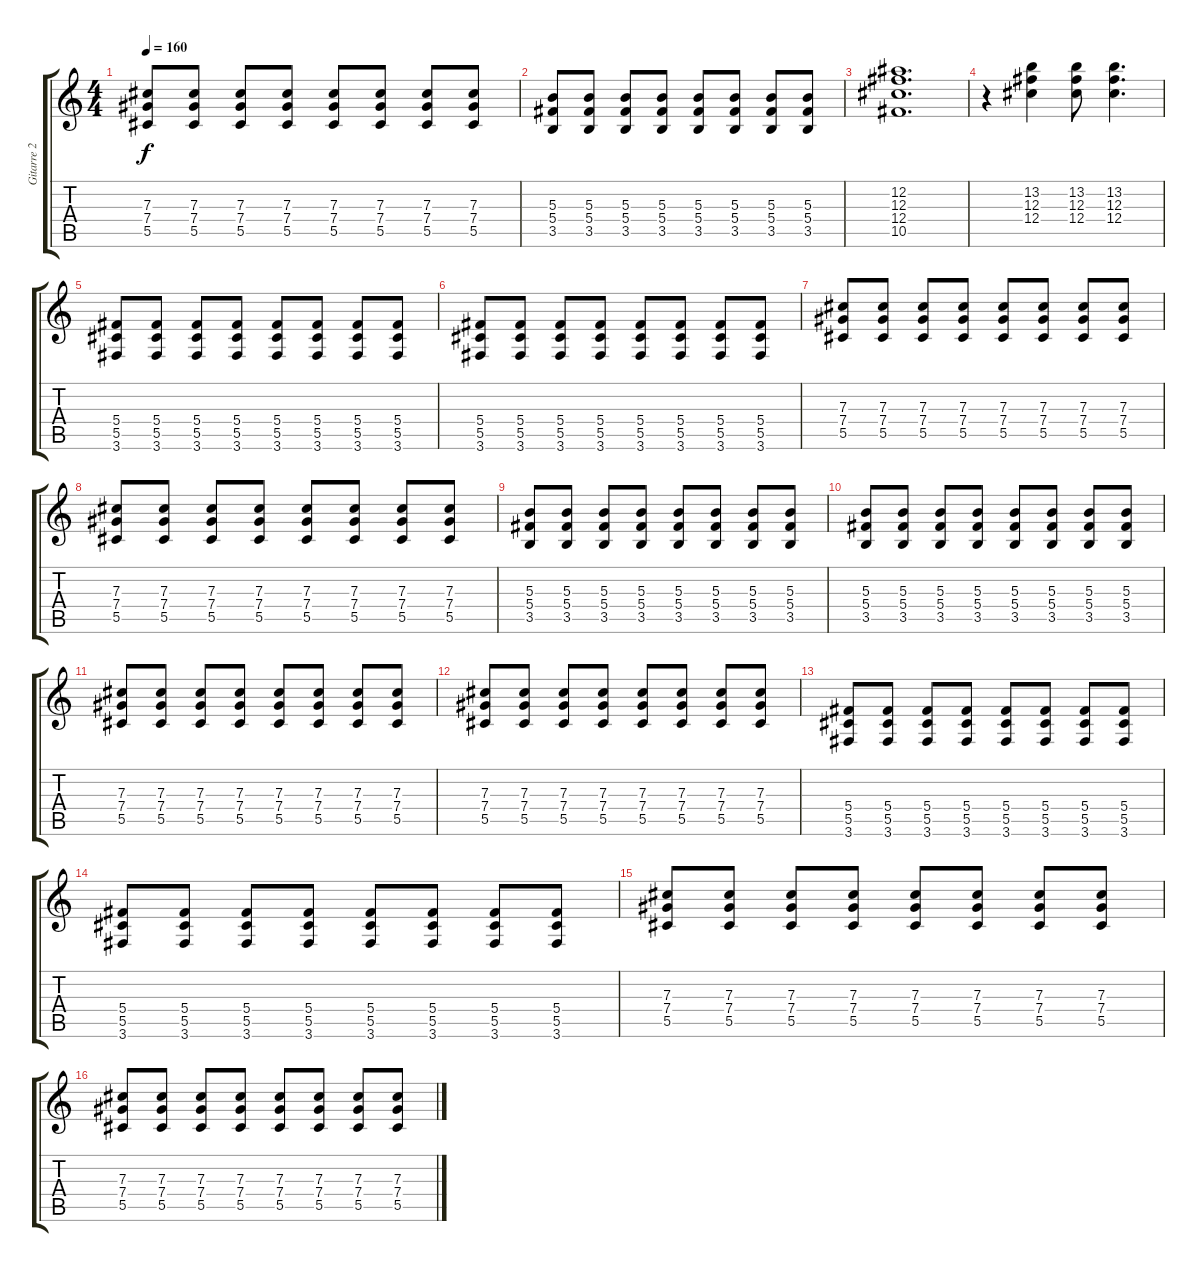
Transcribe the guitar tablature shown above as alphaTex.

\track ("Gitarre 2" "Gitarre 2") {instrument distortionguitar}
\staff {score tabs}
\tuning (Eb4 Bb3 Gb3 Db3 Ab2 Eb2) {hide}
\ts (4 4)
\tempo 160
\clef g2
\ks c
(7.3 7.4 5.5).8{dy f} (7.3 7.4 5.5).8 (7.3 7.4 5.5).8 (7.3 7.4 5.5).8 (7.3 7.4 5.5).8 (7.3 7.4 5.5).8 (7.3 7.4 5.5).8 (7.3 7.4 5.5).8 |
(5.3 5.4 3.5).8 (5.3 5.4 3.5).8 (5.3 5.4 3.5).8 (5.3 5.4 3.5).8 (5.3 5.4 3.5).8 (5.3 5.4 3.5).8 (5.3 5.4 3.5).8 (5.3 5.4 3.5).8 |
(12.2 12.3 12.4 10.5).1{d} |
r.4 (13.2 12.3 12.4).4 (13.2 12.3 12.4).8 (13.2 12.3 12.4).4{d} |
(5.4 5.5 3.6).8 (5.4 5.5 3.6).8 (5.4 5.5 3.6).8 (5.4 5.5 3.6).8 (5.4 5.5 3.6).8 (5.4 5.5 3.6).8 (5.4 5.5 3.6).8 (5.4 5.5 3.6).8 |
(5.4 5.5 3.6).8 (5.4 5.5 3.6).8 (5.4 5.5 3.6).8 (5.4 5.5 3.6).8 (5.4 5.5 3.6).8 (5.4 5.5 3.6).8 (5.4 5.5 3.6).8 (5.4 5.5 3.6).8 |
(7.3 7.4 5.5).8 (7.3 7.4 5.5).8 (7.3 7.4 5.5).8 (7.3 7.4 5.5).8 (7.3 7.4 5.5).8 (7.3 7.4 5.5).8 (7.3 7.4 5.5).8 (7.3 7.4 5.5).8 |
(7.3 7.4 5.5).8 (7.3 7.4 5.5).8 (7.3 7.4 5.5).8 (7.3 7.4 5.5).8 (7.3 7.4 5.5).8 (7.3 7.4 5.5).8 (7.3 7.4 5.5).8 (7.3 7.4 5.5).8 |
(5.3 5.4 3.5).8 (5.3 5.4 3.5).8 (5.3 5.4 3.5).8 (5.3 5.4 3.5).8 (5.3 5.4 3.5).8 (5.3 5.4 3.5).8 (5.3 5.4 3.5).8 (5.3 5.4 3.5).8 |
(5.3 5.4 3.5).8 (5.3 5.4 3.5).8 (5.3 5.4 3.5).8 (5.3 5.4 3.5).8 (5.3 5.4 3.5).8 (5.3 5.4 3.5).8 (5.3 5.4 3.5).8 (5.3 5.4 3.5).8 |
(7.3 7.4 5.5).8 (7.3 7.4 5.5).8 (7.3 7.4 5.5).8 (7.3 7.4 5.5).8 (7.3 7.4 5.5).8 (7.3 7.4 5.5).8 (7.3 7.4 5.5).8 (7.3 7.4 5.5).8 |
(7.3 7.4 5.5).8 (7.3 7.4 5.5).8 (7.3 7.4 5.5).8 (7.3 7.4 5.5).8 (7.3 7.4 5.5).8 (7.3 7.4 5.5).8 (7.3 7.4 5.5).8 (7.3 7.4 5.5).8 |
(5.4 5.5 3.6).8 (5.4 5.5 3.6).8 (5.4 5.5 3.6).8 (5.4 5.5 3.6).8 (5.4 5.5 3.6).8 (5.4 5.5 3.6).8 (5.4 5.5 3.6).8 (5.4 5.5 3.6).8 |
(5.4 5.5 3.6).8 (5.4 5.5 3.6).8 (5.4 5.5 3.6).8 (5.4 5.5 3.6).8 (5.4 5.5 3.6).8 (5.4 5.5 3.6).8 (5.4 5.5 3.6).8 (5.4 5.5 3.6).8 |
(7.3 7.4 5.5).8 (7.3 7.4 5.5).8 (7.3 7.4 5.5).8 (7.3 7.4 5.5).8 (7.3 7.4 5.5).8 (7.3 7.4 5.5).8 (7.3 7.4 5.5).8 (7.3 7.4 5.5).8 |
(7.3 7.4 5.5).8 (7.3 7.4 5.5).8 (7.3 7.4 5.5).8 (7.3 7.4 5.5).8 (7.3 7.4 5.5).8 (7.3 7.4 5.5).8 (7.3 7.4 5.5).8 (7.3 7.4 5.5).8
